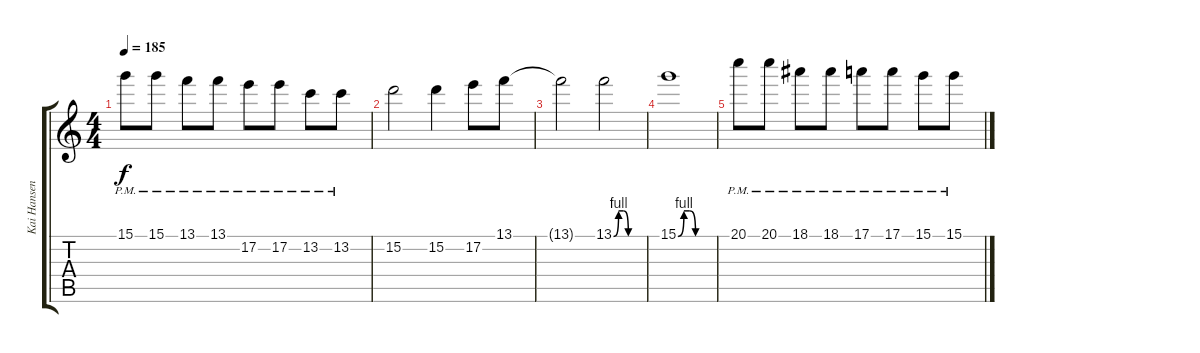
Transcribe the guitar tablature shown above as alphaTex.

\track ("Kai Hansen" "Kai Hansen") {instrument overdrivenguitar}
\staff {score tabs}
\tuning (E4 B3 G3 D3 A2 E2) {hide}
\ts (4 4)
\tempo 185
\clef g2
\ks c
15.1{pm}.8{dy f} 15.1{pm}.8 13.1{pm}.8 13.1{pm}.8 17.2{pm}.8 17.2{pm}.8 13.2{pm}.8 13.2{pm}.8 |
15.2.2 15.2.4 17.2.8 13.1.8 |
13.1{t}.2 13.1{be (custom 0 0 10 4 20 4 30 0 60 0)}.2 |
15.1{be (custom 0 0 10 4 20 4 30 0 60 0)}.1 |
20.1{pm}.8 20.1{pm}.8 18.1{pm}.8 18.1{pm}.8 17.1{pm}.8 17.1{pm}.8 15.1{pm}.8 15.1{pm}.8
